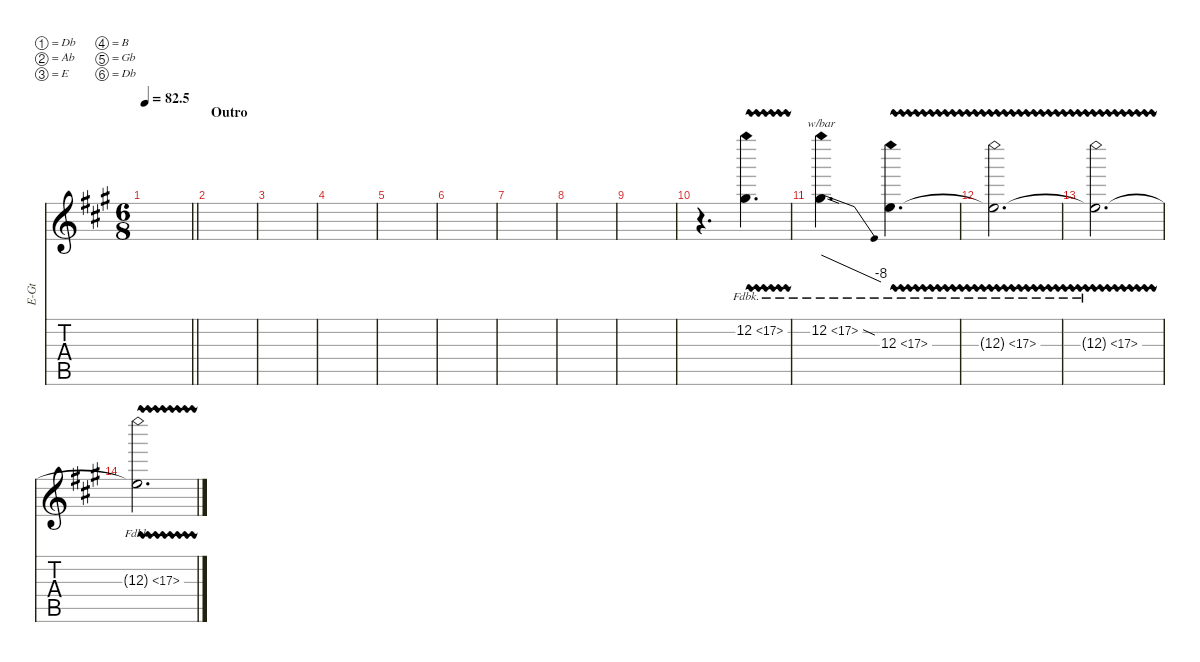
\defaultSystemsLayout 4
\hideDynamics
\bracketExtendMode nobrackets
\otherSystemsTrackNameOrientation horizontal
\track ("Guitar5" "E-Gt") {defaultSystemsLayout 8 instrument overdrivenguitar}
\staff {score tabs}
\tuning (Db4 Ab3 E3 B2 Gb2 Db2)
\ts (6 8)
\tempo
82.5
\accidentals auto
\clef g2
\ottava regular
\simile none
\barLineRight lightlight
\ks a
|
\section ("" "Outro")
|
|
|
|
|
|
|
|
r.4{d} 12.2{fh 5 vw acc #}.4{d} |
12.2{fh 5 sod acc #}.4{d tbe (dive default 0 0 59.4 -32)} 12.3{fh 5 vw acc forcenatural}.4{d} |
12.3{fh 5 vw t acc forcenatural}.2{d} |
12.3{fh 5 vw t acc forcenatural}.2{d} |
12.3{fh 5 vw t acc forcenatural}.2{d}
